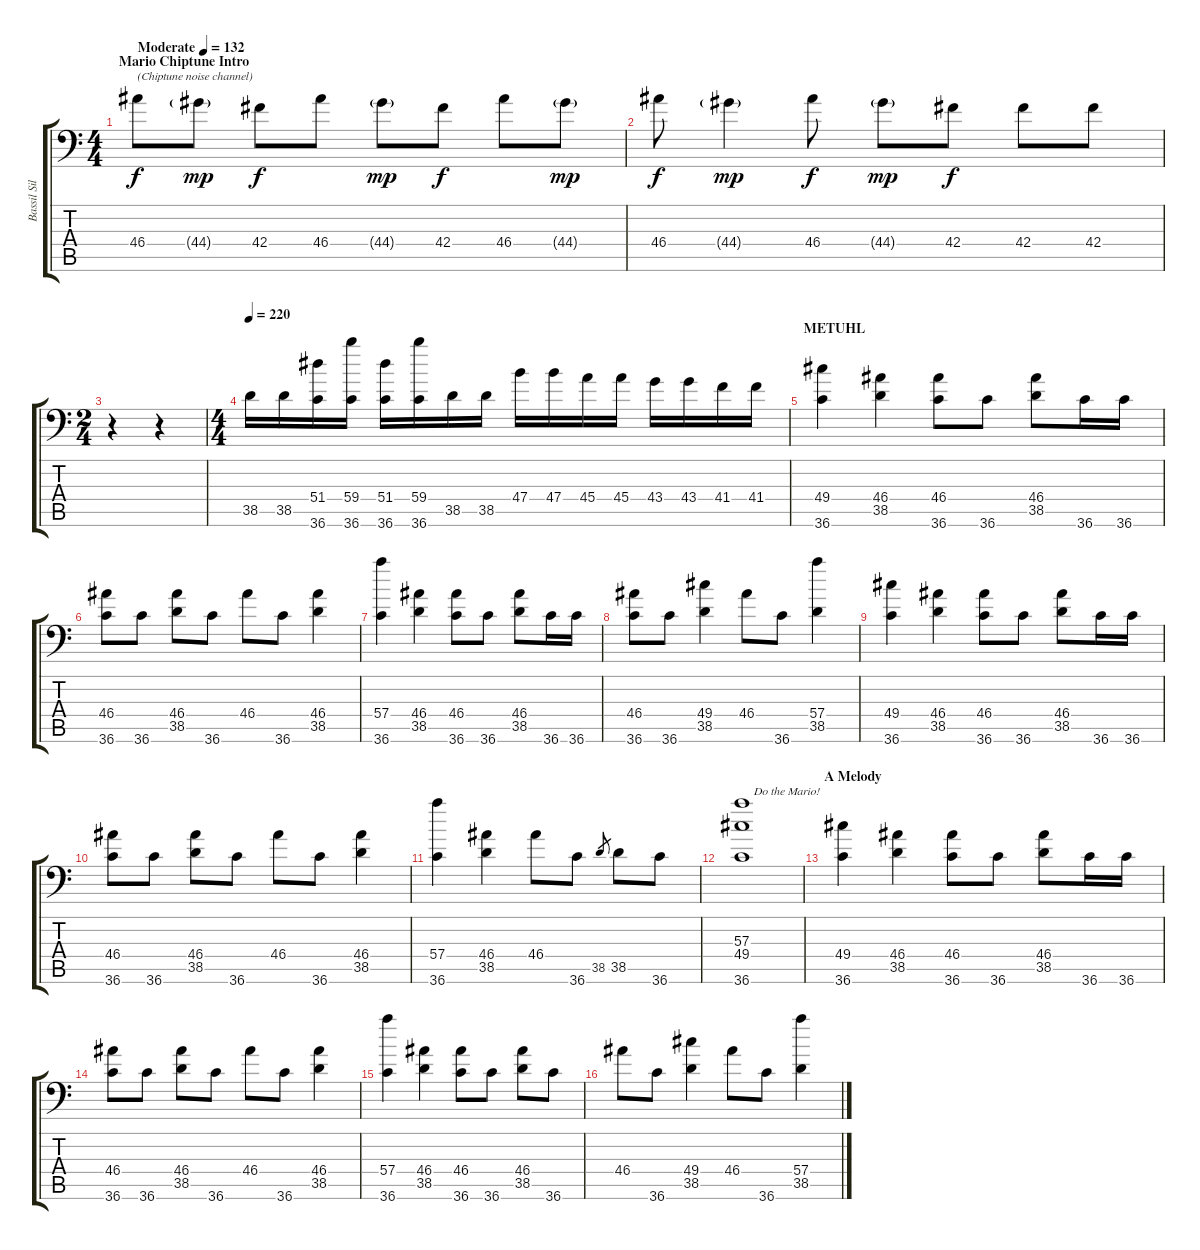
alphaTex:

\track ("Bassil Silver-Hajo" "Bassil Sil") {instrument acousticgrandpiano}
\staff {score tabs}
\tuning (C-1 C-1 C-1 C-1 C-1 C-1) {hide}
\ts (4 4)
\section ("" "Mario Chiptune Intro")
\tempo (132 "Moderate")
\clef f4
\ks c
46.4.8{txt "(Chiptune noise channel)" dy f instrument acousticgrandpiano} 44.4{g}.8{dy mp} 42.4.8{dy f} 46.4.8 44.4{g}.8{dy mp} 42.4.8{dy f} 46.4.8 44.4{g}.8{dy mp} |
46.4.8{dy f} 44.4{g}.4{dy mp} 46.4.8{dy f} 44.4{g}.8{dy mp} 42.4.8{dy f} 42.4.8 42.4.8 |
\ts (2 4)
r.4 r.4 |
\ts (4 4)
\tempo 220
38.5.16 38.5.16 (51.4 36.6).16 (59.4 36.6).16 (51.4 36.6).16 (59.4 36.6).16 38.5.16 38.5.16 47.4.16 47.4.16 45.4.16 45.4.16 43.4.16 43.4.16 41.4.16 41.4.16 |
\section ("" "METUHL")
(49.4 36.6).4 (46.4 38.5).4 (46.4 36.6).8 36.6.8 (46.4 38.5).8 36.6.16 36.6.16 |
(46.4 36.6).8 36.6.8 (46.4 38.5).8 36.6.8 46.4.8 36.6.8 (46.4 38.5).4 |
(57.4 36.6).4 (46.4 38.5).4 (46.4 36.6).8 36.6.8 (46.4 38.5).8 36.6.16 36.6.16 |
(46.4 36.6).8 36.6.8 (49.4 38.5).4 46.4.8 36.6.8 (57.4 38.5).4 |
(49.4 36.6).4 (46.4 38.5).4 (46.4 36.6).8 36.6.8 (46.4 38.5).8 36.6.16 36.6.16 |
(46.4 36.6).8 36.6.8 (46.4 38.5).8 36.6.8 46.4.8 36.6.8 (46.4 38.5).4 |
(57.4 36.6).4 (46.4 38.5).4 46.4.8 36.6.8 38.5.8{gr} 38.5.8 36.6.8 |
(57.3 49.4 36.6).1{txt "    Do the Mario!"} |
\section ("" "A Melody")
(49.4 36.6).4 (46.4 38.5).4 (46.4 36.6).8 36.6.8 (46.4 38.5).8 36.6.16 36.6.16 |
(46.4 36.6).8 36.6.8 (46.4 38.5).8 36.6.8 46.4.8 36.6.8 (46.4 38.5).4 |
(57.4 36.6).4 (46.4 38.5).4 (46.4 36.6).8 36.6.8 (46.4 38.5).8 36.6.8 |
46.4.8 36.6.8 (49.4 38.5).4 46.4.8 36.6.8 (57.4 38.5).4
